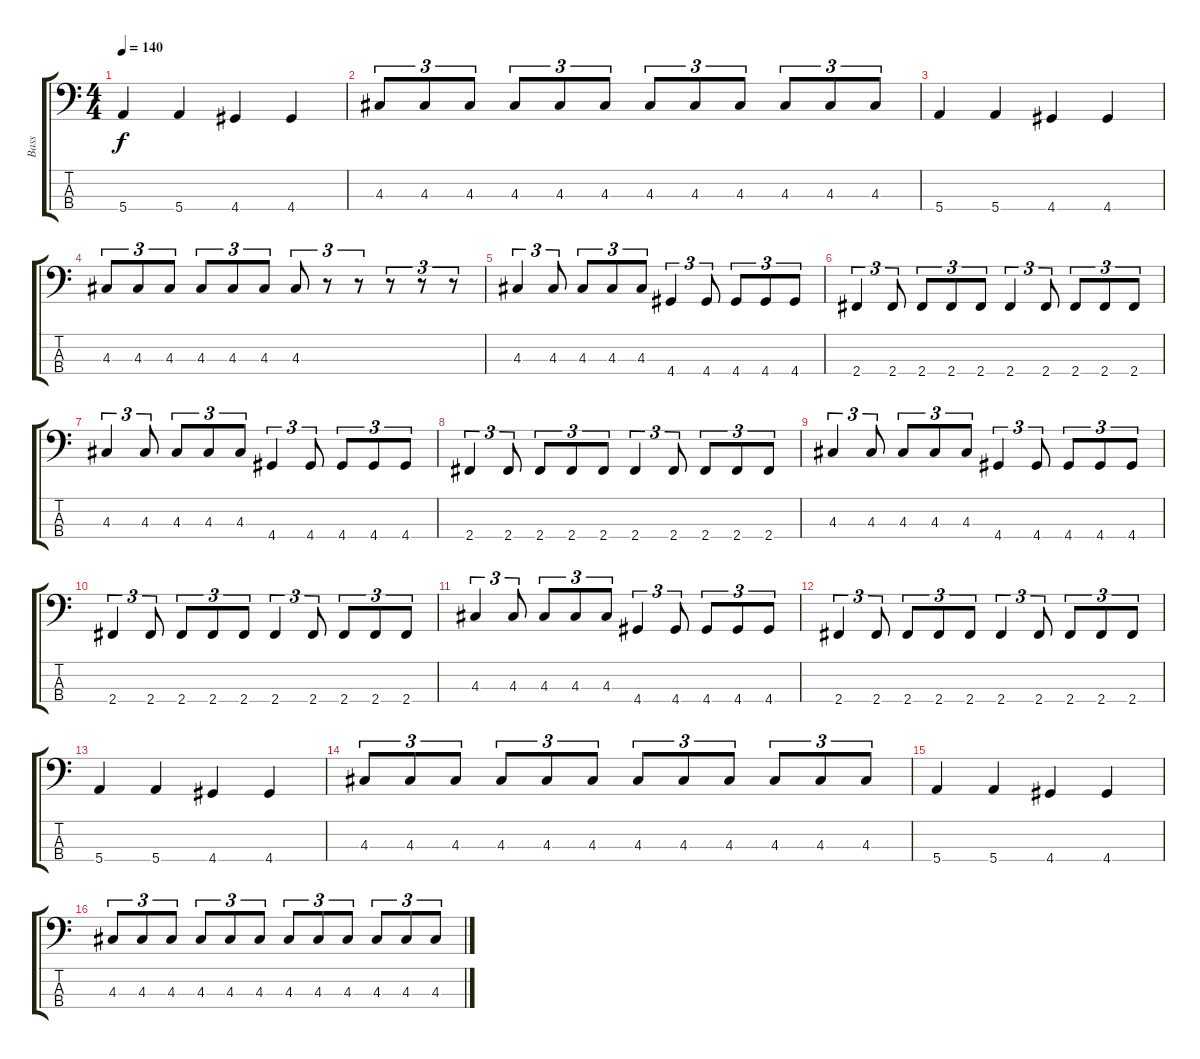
\track ("Bass" "Bass") {instrument electricbassfinger}
\staff {score tabs}
\tuning (G2 D2 A1 E1) {hide}
\ts (4 4)
\tempo 140
\clef f4
\ks c
5.4.4{dy f} 5.4.4 4.4.4 4.4.4 |
4.3.8{tu (3 2)} 4.3.8{tu (3 2)} 4.3.8{tu (3 2)} 4.3.8{tu (3 2)} 4.3.8{tu (3 2)} 4.3.8{tu (3 2)} 4.3.8{tu (3 2)} 4.3.8{tu (3 2)} 4.3.8{tu (3 2)} 4.3.8{tu (3 2)} 4.3.8{tu (3 2)} 4.3.8{tu (3 2)} |
5.4.4 5.4.4 4.4.4 4.4.4 |
4.3.8{tu (3 2)} 4.3.8{tu (3 2)} 4.3.8{tu (3 2)} 4.3.8{tu (3 2)} 4.3.8{tu (3 2)} 4.3.8{tu (3 2)} 4.3.8{tu (3 2)} r.8{tu (3 2)} r.8{tu (3 2)} r.8{tu (3 2)} r.8{tu (3 2)} r.8{tu (3 2)} |
4.3.4{tu (3 2)} 4.3.8{tu (3 2)} 4.3.8{tu (3 2)} 4.3.8{tu (3 2)} 4.3.8{tu (3 2)} 4.4.4{tu (3 2)} 4.4.8{tu (3 2)} 4.4.8{tu (3 2)} 4.4.8{tu (3 2)} 4.4.8{tu (3 2)} |
2.4.4{tu (3 2)} 2.4.8{tu (3 2)} 2.4.8{tu (3 2)} 2.4.8{tu (3 2)} 2.4.8{tu (3 2)} 2.4.4{tu (3 2)} 2.4.8{tu (3 2)} 2.4.8{tu (3 2)} 2.4.8{tu (3 2)} 2.4.8{tu (3 2)} |
4.3.4{tu (3 2)} 4.3.8{tu (3 2)} 4.3.8{tu (3 2)} 4.3.8{tu (3 2)} 4.3.8{tu (3 2)} 4.4.4{tu (3 2)} 4.4.8{tu (3 2)} 4.4.8{tu (3 2)} 4.4.8{tu (3 2)} 4.4.8{tu (3 2)} |
2.4.4{tu (3 2)} 2.4.8{tu (3 2)} 2.4.8{tu (3 2)} 2.4.8{tu (3 2)} 2.4.8{tu (3 2)} 2.4.4{tu (3 2)} 2.4.8{tu (3 2)} 2.4.8{tu (3 2)} 2.4.8{tu (3 2)} 2.4.8{tu (3 2)} |
4.3.4{tu (3 2)} 4.3.8{tu (3 2)} 4.3.8{tu (3 2)} 4.3.8{tu (3 2)} 4.3.8{tu (3 2)} 4.4.4{tu (3 2)} 4.4.8{tu (3 2)} 4.4.8{tu (3 2)} 4.4.8{tu (3 2)} 4.4.8{tu (3 2)} |
2.4.4{tu (3 2)} 2.4.8{tu (3 2)} 2.4.8{tu (3 2)} 2.4.8{tu (3 2)} 2.4.8{tu (3 2)} 2.4.4{tu (3 2)} 2.4.8{tu (3 2)} 2.4.8{tu (3 2)} 2.4.8{tu (3 2)} 2.4.8{tu (3 2)} |
4.3.4{tu (3 2)} 4.3.8{tu (3 2)} 4.3.8{tu (3 2)} 4.3.8{tu (3 2)} 4.3.8{tu (3 2)} 4.4.4{tu (3 2)} 4.4.8{tu (3 2)} 4.4.8{tu (3 2)} 4.4.8{tu (3 2)} 4.4.8{tu (3 2)} |
2.4.4{tu (3 2)} 2.4.8{tu (3 2)} 2.4.8{tu (3 2)} 2.4.8{tu (3 2)} 2.4.8{tu (3 2)} 2.4.4{tu (3 2)} 2.4.8{tu (3 2)} 2.4.8{tu (3 2)} 2.4.8{tu (3 2)} 2.4.8{tu (3 2)} |
5.4.4 5.4.4 4.4.4 4.4.4 |
4.3.8{tu (3 2)} 4.3.8{tu (3 2)} 4.3.8{tu (3 2)} 4.3.8{tu (3 2)} 4.3.8{tu (3 2)} 4.3.8{tu (3 2)} 4.3.8{tu (3 2)} 4.3.8{tu (3 2)} 4.3.8{tu (3 2)} 4.3.8{tu (3 2)} 4.3.8{tu (3 2)} 4.3.8{tu (3 2)} |
5.4.4 5.4.4 4.4.4 4.4.4 |
4.3.8{tu (3 2)} 4.3.8{tu (3 2)} 4.3.8{tu (3 2)} 4.3.8{tu (3 2)} 4.3.8{tu (3 2)} 4.3.8{tu (3 2)} 4.3.8{tu (3 2)} 4.3.8{tu (3 2)} 4.3.8{tu (3 2)} 4.3.8{tu (3 2)} 4.3.8{tu (3 2)} 4.3.8{tu (3 2)}
